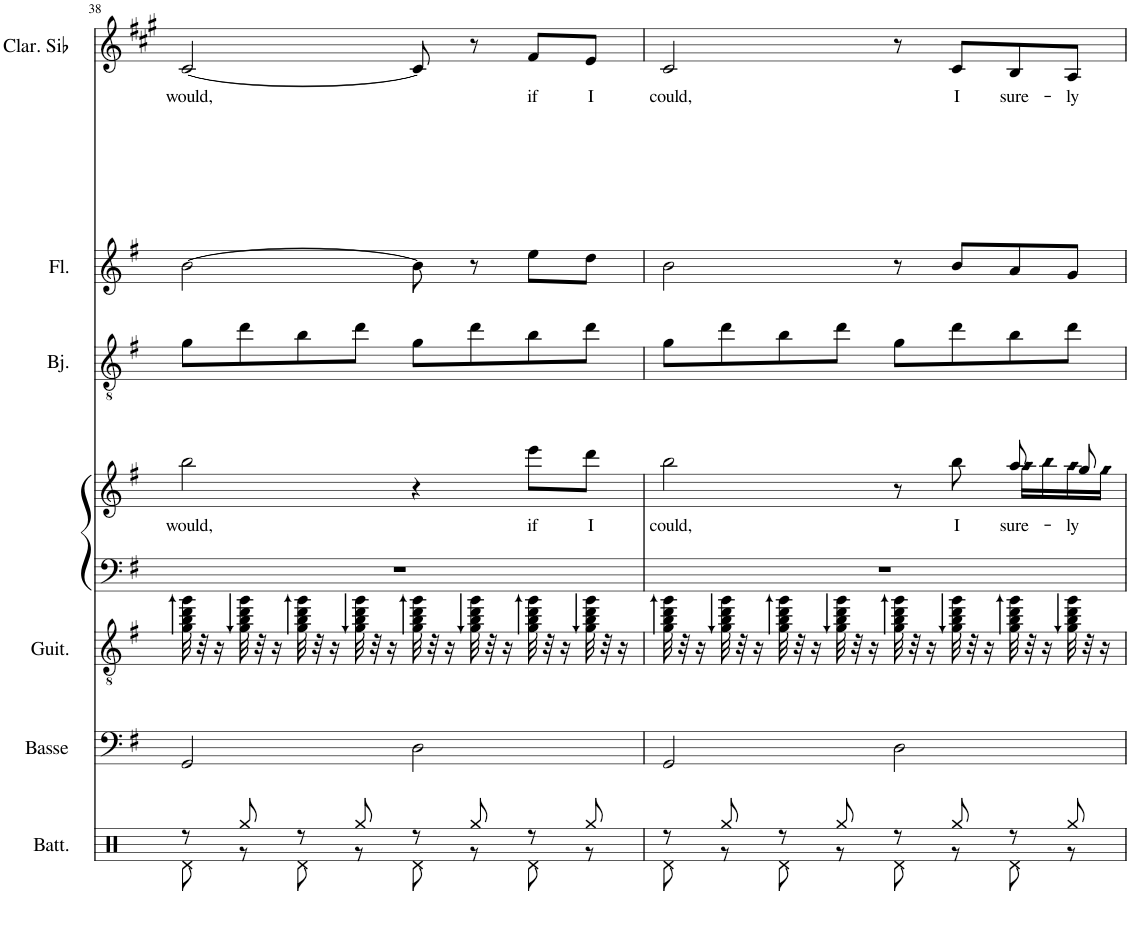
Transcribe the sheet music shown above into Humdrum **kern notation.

**kern	**kern	**kern	**kern	**kern	**text	**kern	**kern	**kern	**text
*part7	*part6	*part5	*part4	*part4	*part4	*part3	*part2	*part1	*part1
*staff8	*staff7	*staff6	*staff5	*staff4	*staff4	*staff3	*staff2	*staff1	*staff1
*I"Batterie	*I"Basse acoustique	*I"Guitare classique	*I"Piano-chant	*	*	*I"Banjo	*I"Flûte	*I"Clarinette en Sib	*
*I'Batt.	*I'Basse	*I'Guit.	*I'Pno	*	*	*I'Bj.	*I'Fl.	*I'Clar. Sib	*
!!LO:PB:g=z
*clefX	*clefF4	*clefGv2	*clefF4	*clefG2	*	*clefGv2	*clefG2	*clefG2	*
*	*Trd7c12	*	*	*	*	*	*	*Trd1c2	*
*k[f#]	*k[f#]	*k[f#]	*k[f#]	*k[f#]	*	*k[f#]	*k[f#]	*k[f#c#g#]	*
*M4/4	*M4/4	*M4/4	*M4/4	*M4/4	*	*M4/4	*M4/4	*M4/4	*
=38	=38	=38	=38	=38	=38	=38	=38	=38	=38
*^	*	*	*	*	*	*	*	*	*
!	!	!	!	!	!	!LO:LY:b	!	!	!	!LO:LY:b
8r	8Rd\	2GG/	32g\ 32b\ 32dd\ 32gg\	1r	2bb\	would,	8g\L	[2b\	[2c#/	would,
.	.	.	32r	.	.	.	.	.	.	.
.	.	.	16r	.	.	.	.	.	.	.
8Rgg/	8r	.	32g\ 32b\ 32dd\ 32gg\	.	.	.	8dd\	.	.	.
.	.	.	32r	.	.	.	.	.	.	.
.	.	.	16r	.	.	.	.	.	.	.
8r	8Rd\	.	32g\ 32b\ 32dd\ 32gg\	.	.	.	8b\	.	.	.
.	.	.	32r	.	.	.	.	.	.	.
.	.	.	16r	.	.	.	.	.	.	.
8Rgg/	8r	.	32g\ 32b\ 32dd\ 32gg\	.	.	.	8dd\J	.	.	.
.	.	.	32r	.	.	.	.	.	.	.
.	.	.	16r	.	.	.	.	.	.	.
8r	8Rd\	2D\	32g\ 32b\ 32dd\ 32gg\	.	4r	.	8g\L	8b\]	8c#/]	.
.	.	.	32r	.	.	.	.	.	.	.
.	.	.	16r	.	.	.	.	.	.	.
8Rgg/	8r	.	32g\ 32b\ 32dd\ 32gg\	.	.	.	8dd\	8r	8r	.
.	.	.	32r	.	.	.	.	.	.	.
.	.	.	16r	.	.	.	.	.	.	.
!	!	!	!	!	!	!LO:LY:b	!	!	!	!LO:LY:b
8r	8Rd\	.	32g\ 32b\ 32dd\ 32gg\	.	8eee\L	if	8b\	8ee\L	8f#/L	if
.	.	.	32r	.	.	.	.	.	.	.
.	.	.	16r	.	.	.	.	.	.	.
!	!	!	!	!	!	!LO:LY:b	!	!	!	!LO:LY:b
8Rgg/	8r	.	32g\ 32b\ 32dd\ 32gg\	.	8ddd\J	I	8dd\J	8dd\J	8e/J	I
.	.	.	32r	.	.	.	.	.	.	.
.	.	.	16r	.	.	.	.	.	.	.
=39	=39	=39	=39	=39	=39	=39	=39	=39	=39	=39
!	!	!	!	!	!	!LO:LY:b	!	!	!	!LO:LY:b
*	*	*	*	*	*^	*	*	*	*	*
8r	8Rd\	2GG/	32g\ 32b\ 32dd\ 32gg\	1r	2bb\	2.ryy	could,	8g\L	2b\	2c#/	could,
.	.	.	32r	.	.	.	.	.	.	.	.
.	.	.	16r	.	.	.	.	.	.	.	.
8Rgg/	8r	.	32g\ 32b\ 32dd\ 32gg\	.	.	.	.	8dd\	.	.	.
.	.	.	32r	.	.	.	.	.	.	.	.
.	.	.	16r	.	.	.	.	.	.	.	.
8r	8Rd\	.	32g\ 32b\ 32dd\ 32gg\	.	.	.	.	8b\	.	.	.
.	.	.	32r	.	.	.	.	.	.	.	.
.	.	.	16r	.	.	.	.	.	.	.	.
8Rgg/	8r	.	32g\ 32b\ 32dd\ 32gg\	.	.	.	.	8dd\J	.	.	.
.	.	.	32r	.	.	.	.	.	.	.	.
.	.	.	16r	.	.	.	.	.	.	.	.
8r	8Rd\	2D\	32g\ 32b\ 32dd\ 32gg\	.	8r	.	.	8g\L	8r	8r	.
.	.	.	32r	.	.	.	.	.	.	.	.
.	.	.	16r	.	.	.	.	.	.	.	.
!	!	!	!	!	!	!	!LO:LY:b	!	!	!	!LO:LY:b
8Rgg/	8r	.	32g\ 32b\ 32dd\ 32gg\	.	8bb\	.	I	8dd\	8b/L	8c#/L	I
.	.	.	32r	.	.	.	.	.	.	.	.
.	.	.	16r	.	.	.	.	.	.	.	.
!	!	!	!	!	!	!LO:N:head=diamond	!LO:LY:b	!	!	!	!LO:LY:b
8r	8Rd\	.	32g\ 32b\ 32dd\ 32gg\	.	8aa/	16aa\LL	sure-	8b\	8a/	8B/	sure-
.	.	.	32r	.	.	.	.	.	.	.	.
!	!	!	!	!	!	!LO:N:head=diamond	!	!	!	!	!
.	.	.	16r	.	.	16bb\	.	.	.	.	.
!	!	!	!	!	!	!LO:N:head=diamond	!LO:LY:b	!	!	!	!LO:LY:b
8Rgg/	8r	.	32g\ 32b\ 32dd\ 32gg\	.	8gg/	16aa\	-ly	8dd\J	8g/J	8A/J	-ly
.	.	.	32r	.	.	.	.	.	.	.	.
!	!	!	!	!	!	!LO:N:head=diamond	!	!	!	!	!
.	.	.	16r	.	.	16gg\JJ	.	.	.	.	.
*v	*v	*	*	*	*v	*v	*	*	*	*	*
=	=	=	=	=	=	=	=	=	=
*-	*-	*-	*-	*-	*-	*-	*-	*-	*-
